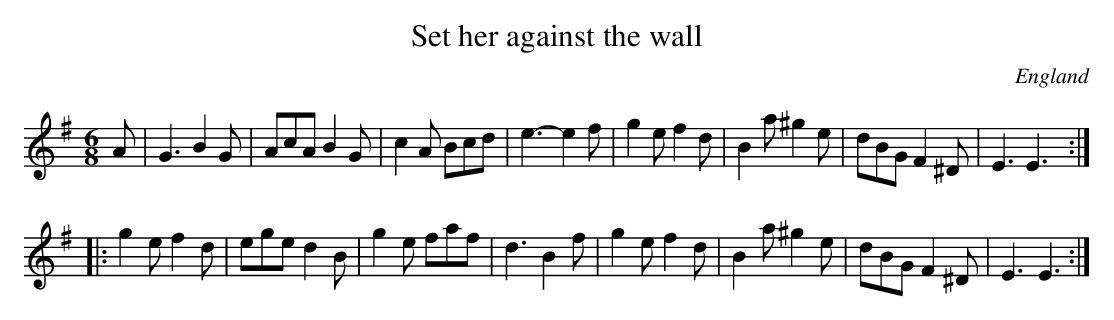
X:1
T:Set her against the wall
M:6/8
O:England
K:E minor
A|G3 B2G|AcAB2G|c2A Bcd|e3-e2f|\
g2ef2d|B2a^g2e|dBGF2^D|E3E3:|
|:g2ef2d|eged2B|g2e faf|d3B2f|\
g2ef2d|B2a^g2e|dBGF2^D|E3E3:|
